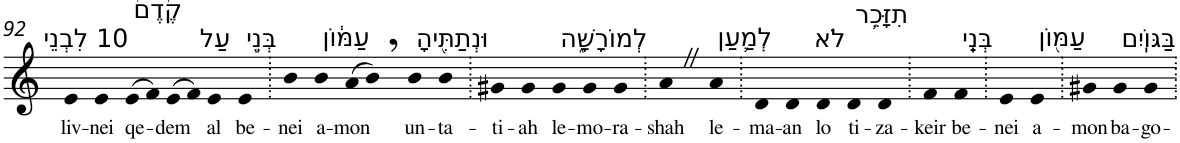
**kern	**text
*part1	*part1
*staff1	*staff1
*I"Piano	*
*I'Pno	*
!!LO:PB:g=z
*clefG2	*
*k[]	*
=92	=92
!LO:TX:a:t=10 לִבְנֵי	!
!	!LO:LY:b
4e	liv-
!	!LO:LY:b
4e	-nei
!LO:TX:a:t=קֶ֙דֶם֙	!
!	!LO:LY:b
(>8e	qe-
8f)	.
!	!LO:LY:b
(>8e	-dem
8f)	.
!LO:TX:a:t=עַל	!
!	!LO:LY:b
4e	al
!LO:TX:a:t=בְּנֵ֣י	!
!	!LO:LY:b
4e	be-
=93.	=93.
!	!LO:LY:b
4b	-nei
!LO:TX:a:t=עַמּ֔וֹן	!
!	!LO:LY:b
4b	a-
!	!LO:LY:b
(>8a	-mon
8b,)	.
!LO:TX:a:t=וּנְתַתִּ֖יהָ	!
!	!LO:LY:b
4b	un-
!	!LO:LY:b
4b	-ta-
=94.	=94.
!	!LO:LY:b
4g#X	-ti-
!	!LO:LY:b
4g#	-ah
!LO:TX:a:t=לְמוֹרָשָׁ֑ה	!
!	!LO:LY:b
4g#	le-
!	!LO:LY:b
4g#	-mo-
!	!LO:LY:b
4g#	-ra-
=95.	=95.
!	!LO:LY:b
4aZ	-shah
!LO:TX:a:t=לְמַ֛עַן	!
!	!LO:LY:b
4a	le-
=96.	=96.
!	!LO:LY:b
4d	-ma-
!	!LO:LY:b
4d	-an
!LO:TX:a:t=לֹא	!
!	!LO:LY:b
4d	lo
!LO:TX:a:t=תִזָּכֵ֥ר	!
!	!LO:LY:b
4d	ti-
!	!LO:LY:b
4d	-za-
=97.	=97.
!	!LO:LY:b
4f	-keir
!LO:TX:a:t=בְּנֵֽי	!
!	!LO:LY:b
4f	be-
=98.	=98.
!	!LO:LY:b
4e	-nei
!LO:TX:a:t=עַמּ֖וֹן	!
!	!LO:LY:b
4e	a-
=99.	=99.
!	!LO:LY:b
4g#X	-mon
!LO:TX:a:t=בַּגּוֹיִֽם	!
!	!LO:LY:b
4g#	ba-
!	!LO:LY:b
4g#	-go-
=.	=.
*-	*-
